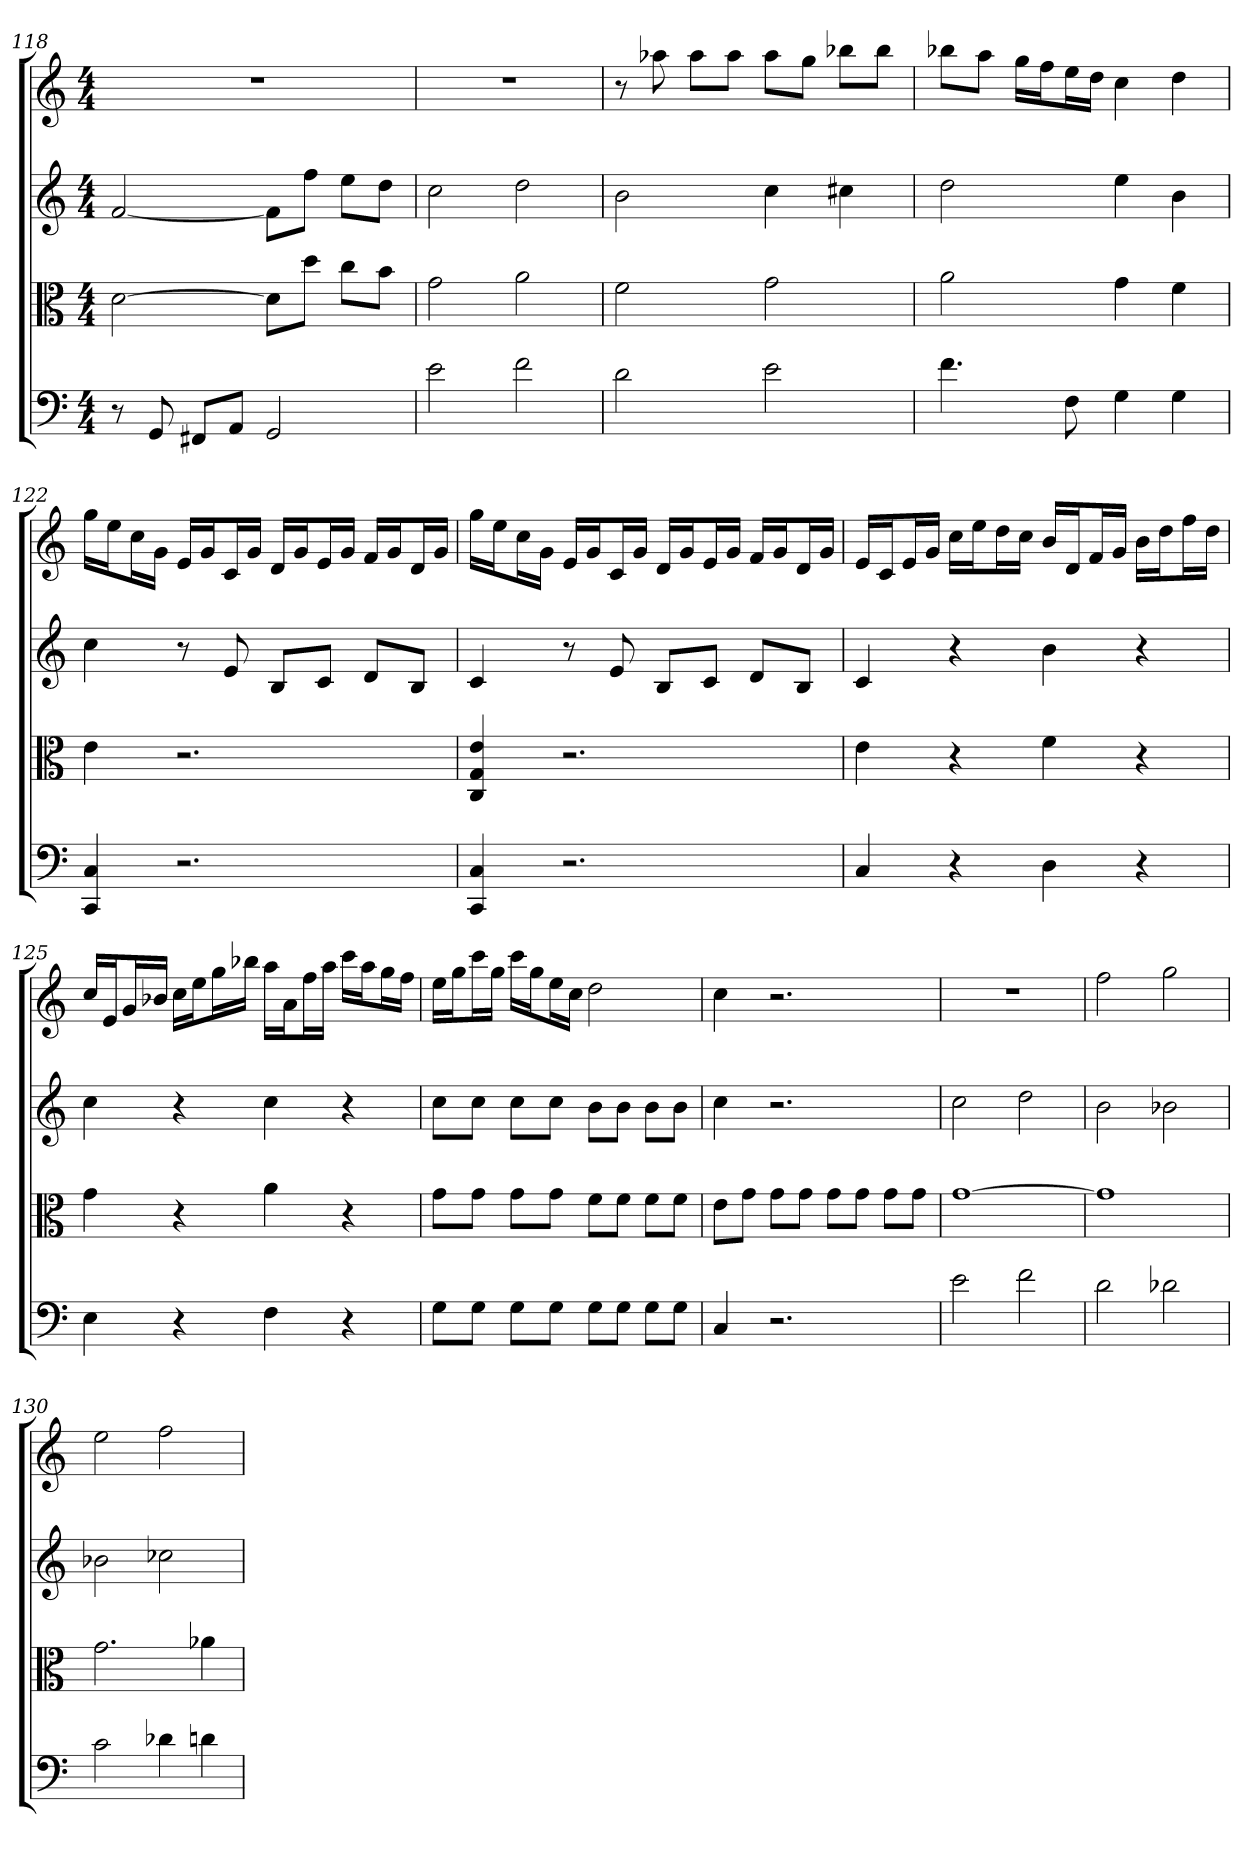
**kern	**kern	**kern	**kern
*part4	*part3	*part2	*part1
*staff4	*staff3	*staff2	*staff1
*clefF4	*clefC3	*	*
*k[]	*k[]	*k[]	*k[]
*C:	*C:	*C:	*C:
*M4/4	*M4/4	*M4/4	*M4/4
=118	=118	=118	=118
8r	[2d	[2f	1r
8GG	.	.	.
8FF#X/L	.	.	.
8AA/J	.	.	.
2GG	8d\L]	8fL]	.
.	8dd\J	8ffJ	.
.	8cc\L	8eeL	.
.	8b\J	8ddJ	.
=119	=119	=119	=119
2e	2g	2cc	1r
2f	2a	2dd	.
=120	=120	=120	=120
2d	2f	2b	8r
.	.	.	8aa-X
.	.	.	8aa-L
.	.	.	8aa-J
2e	2g	4cc	8aa-L
.	.	.	8ggJ
.	.	4cc#X	8bb-XL
.	.	.	8bb-J
=121	=121	=121	=121
4.f	2a	2dd	8bb-XL
.	.	.	8aaJ
.	.	.	16ggLL
.	.	.	16ffJ
8F	.	.	16eeL
.	.	.	16ddJJ
4G	4g	4ee	4cc
4G	4f	4b	4dd
=122	=122	=122	=122
4CC 4C	4e	4cc	16ggLL
.	.	.	16eeJ
.	.	.	16ccL
.	.	.	16gJJ
2.r	2.r	8r	16eLL
.	.	.	16gJ
.	.	8e	16cL
.	.	.	16gJJ
.	.	8BL	16dLL
.	.	.	16gJ
.	.	8cJ	16eL
.	.	.	16gJJ
.	.	8dL	16fLL
.	.	.	16gJ
.	.	8BJ	16dL
.	.	.	16gJJ
=123	=123	=123	=123
4CC 4C	4C 4G 4e	4c	16ggLL
.	.	.	16eeJ
.	.	.	16ccL
.	.	.	16gJJ
2.r	2.r	8r	16eLL
.	.	.	16gJ
.	.	8e	16cL
.	.	.	16gJJ
.	.	8BL	16dLL
.	.	.	16gJ
.	.	8cJ	16eL
.	.	.	16gJJ
.	.	8dL	16fLL
.	.	.	16gJ
.	.	8BJ	16dL
.	.	.	16gJJ
=124	=124	=124	=124
4C	4e	4c	16eLL
.	.	.	16cJ
.	.	.	16eL
.	.	.	16gJJ
4r	4r	4r	16ccLL
.	.	.	16eeJ
.	.	.	16ddL
.	.	.	16ccJJ
4D	4f	4b	16bLL
.	.	.	16dJ
.	.	.	16fL
.	.	.	16gJJ
4r	4r	4r	16bLL
.	.	.	16ddJ
.	.	.	16ffL
.	.	.	16ddJJ
=125	=125	=125	=125
4E	4g	4cc	16ccLL
.	.	.	16eJ
.	.	.	16gL
.	.	.	16b-XJJ
4r	4r	4r	16ccLL
.	.	.	16eeJ
.	.	.	16ggL
.	.	.	16bb-XJJ
4F	4a	4cc	16aaLL
.	.	.	16aJ
.	.	.	16ffL
.	.	.	16aaJJ
4r	4r	4r	16cccLL
.	.	.	16aaJ
.	.	.	16ggL
.	.	.	16ffJJ
=126	=126	=126	=126
8G\L	8g\L	8ccL	16eeLL
.	.	.	16ggJ
8G\J	8g\J	8ccJ	16cccL
.	.	.	16ggJJ
8G\L	8g\L	8ccL	16cccLL
.	.	.	16ggJ
8G\J	8g\J	8ccJ	16eeL
.	.	.	16ccJJ
8G\L	8f\L	8bL	2dd
8G\J	8f\J	8bJ	.
8G\L	8f\L	8bL	.
8G\J	8f\J	8bJ	.
=127	=127	=127	=127
4C	8e\L	4cc	4cc
.	8g\J	.	.
2.r	8g\L	2.r	2.r
.	8g\J	.	.
.	8g\L	.	.
.	8g\J	.	.
.	8g\L	.	.
.	8g\J	.	.
=128	=128	=128	=128
2e	[1g	2cc	1r
2f	.	2dd	.
=129	=129	=129	=129
2d	1g]	2b	2ff
2d-X	.	2b-X	2gg
=130	=130	=130	=130
2c	2.g	2b-X	2ee
4d-X	.	2cc-X	2ff
4dn	4a-X	.	.
=	=	=	=
*-	*-	*-	*-
